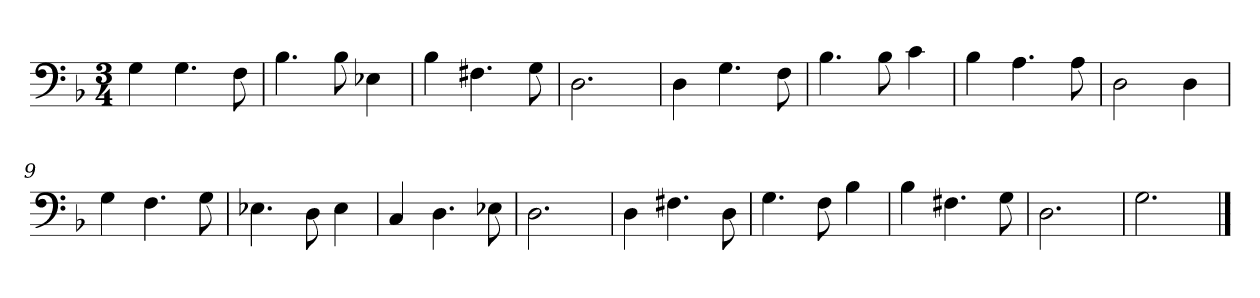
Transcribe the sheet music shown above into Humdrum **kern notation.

**kern
*part1
*staff1
*k[b-]
*M3/4
*MM120
=1
4G
4.G
8F
=2
4.B-
8B-
4E-X
=3
4B-
4.F#X
8G
=4
2.D
=5
4D
4.G
8F
=6
4.B-
8B-
4c
=7
4B-
4.A
8A
=8
2D
4D
=9
4G
4.F
8G
=10
4.E-X
8D
4E-
=11
4C
4.D
8E-X
=12
2.D
=13
4D
4.F#X
8D
=14
4.G
8F
4B-
=15
4B-
4.F#X
8G
=16
2.D
=17
2.G
==
*-
